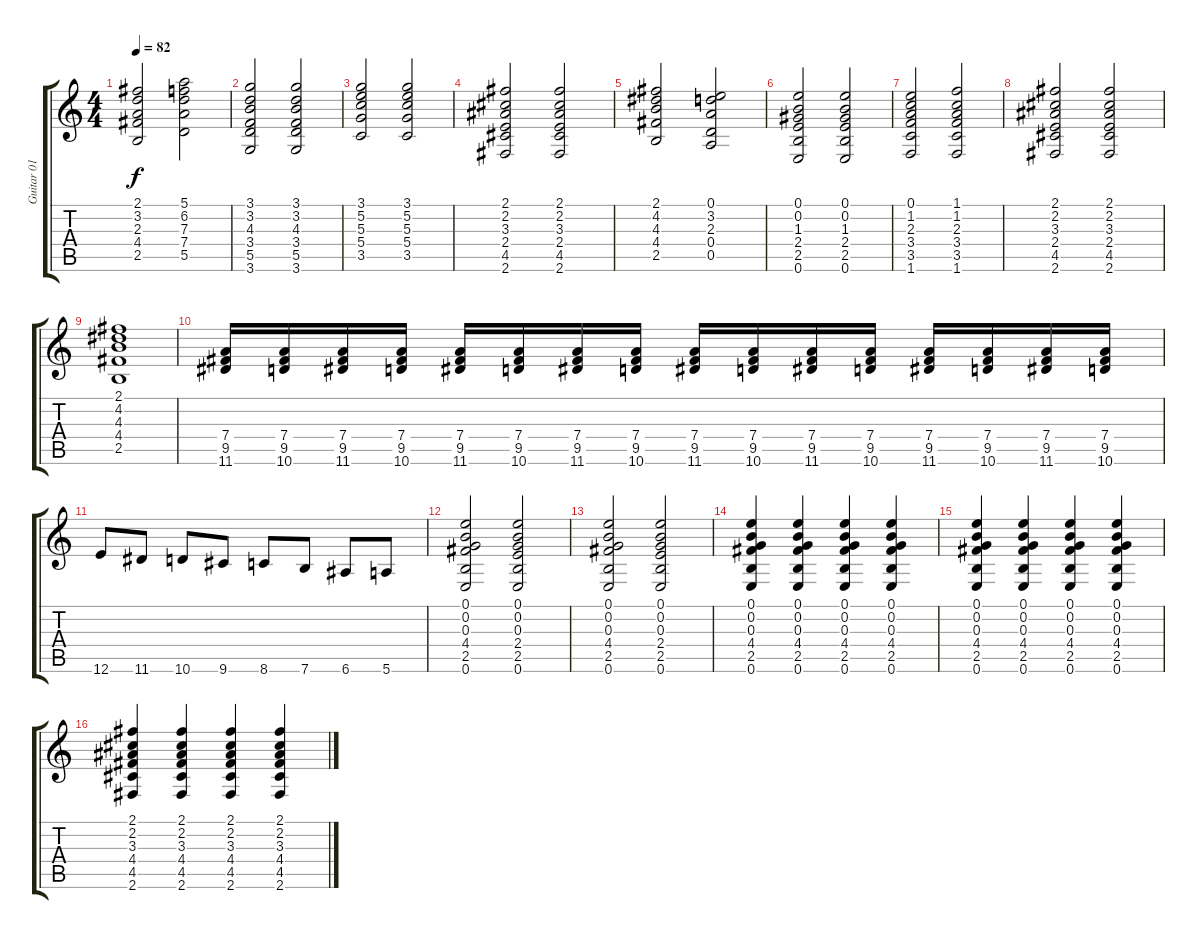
\track ("Guitar 01" "Guitar 01") {instrument acousticguitarnylon}
\staff {score tabs}
\tuning (E4 B3 G3 D3 A2 E2) {hide}
\ts (4 4)
\tempo 82
\clef g2
\ks c
(2.1 3.2 2.3 4.4 2.5).2{dy f} (5.1 6.2 7.3 7.4 5.5).2 |
(3.1 3.2 4.3 3.4 5.5 3.6).2 (3.1 3.2 4.3 3.4 5.5 3.6).2 |
(3.1 5.2 5.3 5.4 3.5).2 (3.1 5.2 5.3 5.4 3.5).2 |
(2.1 2.2 3.3 2.4 4.5 2.6).2 (2.1 2.2 3.3 2.4 4.5 2.6).2 |
(2.1 4.2 4.3 4.4 2.5).2 (0.1 3.2 2.3 0.4 0.5).2 |
(0.1 0.2 1.3 2.4 2.5 0.6).2 (0.1 0.2 1.3 2.4 2.5 0.6).2 |
(0.1 1.2 2.3 3.4 3.5 1.6).2 (1.1 1.2 2.3 3.4 3.5 1.6).2 |
(2.1 2.2 3.3 2.4 4.5 2.6).2 (2.1 2.2 3.3 2.4 4.5 2.6).2 |
(2.1 4.2 4.3 4.4 2.5).1 |
(7.4 9.5 11.6).16 (7.4 9.5 10.6).16 (7.4 9.5 11.6).16 (7.4 9.5 10.6).16 (7.4 9.5 11.6).16 (7.4 9.5 10.6).16 (7.4 9.5 11.6).16 (7.4 9.5 10.6).16 (7.4 9.5 11.6).16 (7.4 9.5 10.6).16 (7.4 9.5 11.6).16 (7.4 9.5 10.6).16 (7.4 9.5 11.6).16 (7.4 9.5 10.6).16 (7.4 9.5 11.6).16 (7.4 9.5 10.6).16 |
12.6.8 11.6.8 10.6.8 9.6.8 8.6.8 7.6.8 6.6.8 5.6.8 |
(0.1 0.2 0.3 4.4 2.5 0.6).2 (0.1 0.2 0.3 2.4 2.5 0.6).2 |
(0.1 0.2 0.3 4.4 2.5 0.6).2 (0.1 0.2 0.3 2.4 2.5 0.6).2 |
(0.1 0.2 0.3 4.4 2.5 0.6).4 (0.1 0.2 0.3 4.4 2.5 0.6).4 (0.1 0.2 0.3 4.4 2.5 0.6).4 (0.1 0.2 0.3 4.4 2.5 0.6).4 |
(0.1 0.2 0.3 4.4 2.5 0.6).4 (0.1 0.2 0.3 4.4 2.5 0.6).4 (0.1 0.2 0.3 4.4 2.5 0.6).4 (0.1 0.2 0.3 4.4 2.5 0.6).4 |
(2.1 2.2 3.3 4.4 4.5 2.6).4 (2.1 2.2 3.3 4.4 4.5 2.6).4 (2.1 2.2 3.3 4.4 4.5 2.6).4 (2.1 2.2 3.3 4.4 4.5 2.6).4
